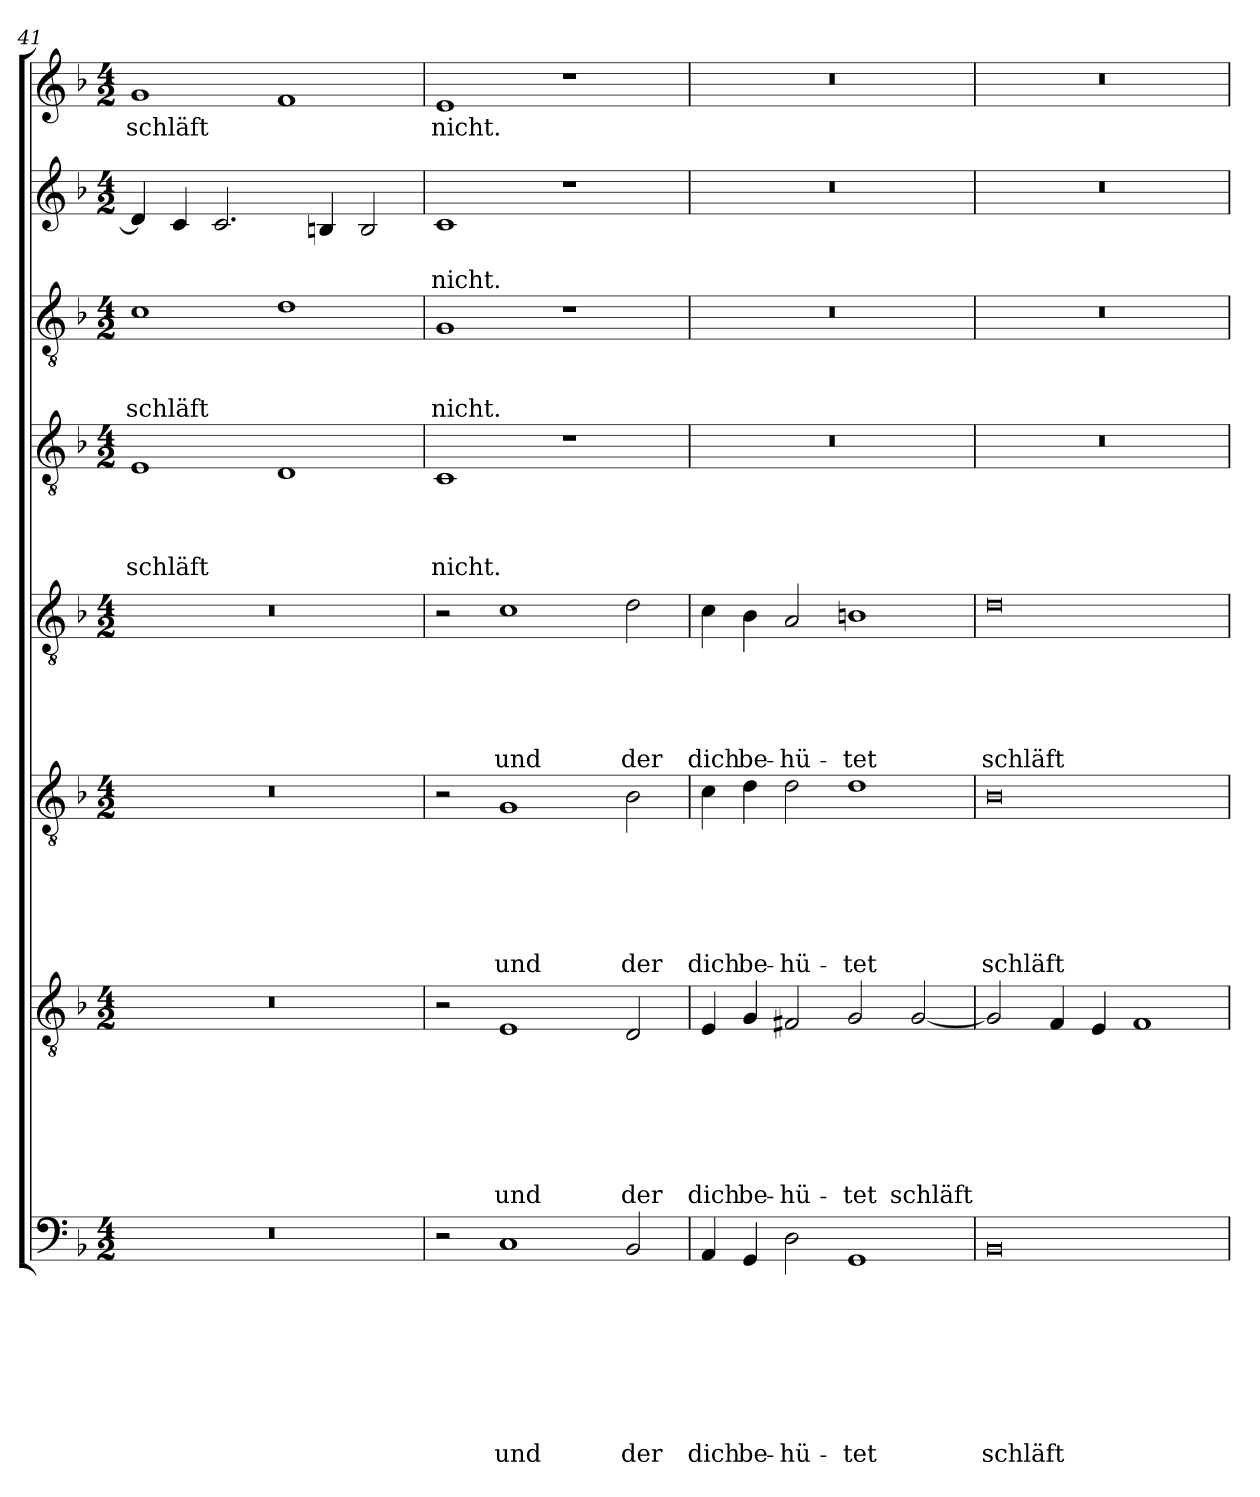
**kern	**text	**text	**text	**text	**text	**text	**text	**text	**kern	**text	**text	**text	**text	**text	**text	**text	**kern	**text	**text	**text	**text	**text	**text	**kern	**text	**text	**text	**text	**text	**kern	**text	**text	**text	**text	**kern	**text	**text	**text	**kern	**text	**text	**kern	**text
*part8	*part8	*part8	*part8	*part8	*part8	*part8	*part8	*part8	*part7	*part7	*part7	*part7	*part7	*part7	*part7	*part7	*part6	*part6	*part6	*part6	*part6	*part6	*part6	*part5	*part5	*part5	*part5	*part5	*part5	*part4	*part4	*part4	*part4	*part4	*part3	*part3	*part3	*part3	*part2	*part2	*part2	*part1	*part1
*staff8	*staff8	*staff8	*staff8	*staff8	*staff8	*staff8	*staff8	*staff8	*staff7	*staff7	*staff7	*staff7	*staff7	*staff7	*staff7	*staff7	*staff6	*staff6	*staff6	*staff6	*staff6	*staff6	*staff6	*staff5	*staff5	*staff5	*staff5	*staff5	*staff5	*staff4	*staff4	*staff4	*staff4	*staff4	*staff3	*staff3	*staff3	*staff3	*staff2	*staff2	*staff2	*staff1	*staff1
*clefF4	*	*	*	*	*	*	*	*	*clefGv2	*	*	*	*	*	*	*	*clefGv2	*	*	*	*	*	*	*clefGv2	*	*	*	*	*	*clefGv2	*	*	*	*	*clefGv2	*	*	*	*clefG2	*	*	*clefG2	*
*k[b-]	*	*	*	*	*	*	*	*	*k[b-]	*	*	*	*	*	*	*	*k[b-]	*	*	*	*	*	*	*k[b-]	*	*	*	*	*	*k[b-]	*	*	*	*	*k[b-]	*	*	*	*k[b-]	*	*	*k[b-]	*
*d:	*	*	*	*	*	*	*	*	*d:	*	*	*	*	*	*	*	*d:	*	*	*	*	*	*	*d:	*	*	*	*	*	*d:	*	*	*	*	*d:	*	*	*	*d:	*	*	*d:	*
*M4/2	*	*	*	*	*	*	*	*	*M4/2	*	*	*	*	*	*	*	*M4/2	*	*	*	*	*	*	*M4/2	*	*	*	*	*	*M4/2	*	*	*	*	*M4/2	*	*	*	*M4/2	*	*	*M4/2	*
=41	=41	=41	=41	=41	=41	=41	=41	=41	=41	=41	=41	=41	=41	=41	=41	=41	=41	=41	=41	=41	=41	=41	=41	=41	=41	=41	=41	=41	=41	=41	=41	=41	=41	=41	=41	=41	=41	=41	=41	=41	=41	=41	=41
0r	.	.	.	.	.	.	.	.	0r	.	.	.	.	.	.	.	0r	.	.	.	.	.	.	0r	.	.	.	.	.	1E	.	.	.	schläft	1c	.	.	schläft	4d/]	.	.	1g	schläft
.	.	.	.	.	.	.	.	.	.	.	.	.	.	.	.	.	.	.	.	.	.	.	.	.	.	.	.	.	.	.	.	.	.	.	.	.	.	.	4c/	.	.	.	.
.	.	.	.	.	.	.	.	.	.	.	.	.	.	.	.	.	.	.	.	.	.	.	.	.	.	.	.	.	.	.	.	.	.	.	.	.	.	.	2.c/	.	.	.	.
.	.	.	.	.	.	.	.	.	.	.	.	.	.	.	.	.	.	.	.	.	.	.	.	.	.	.	.	.	.	1D	.	.	.	.	1d	.	.	.	.	.	.	1f	.
.	.	.	.	.	.	.	.	.	.	.	.	.	.	.	.	.	.	.	.	.	.	.	.	.	.	.	.	.	.	.	.	.	.	.	.	.	.	.	4Bn/	.	.	.	.
.	.	.	.	.	.	.	.	.	.	.	.	.	.	.	.	.	.	.	.	.	.	.	.	.	.	.	.	.	.	.	.	.	.	.	.	.	.	.	2B/	.	.	.	.
=42	=42	=42	=42	=42	=42	=42	=42	=42	=42	=42	=42	=42	=42	=42	=42	=42	=42	=42	=42	=42	=42	=42	=42	=42	=42	=42	=42	=42	=42	=42	=42	=42	=42	=42	=42	=42	=42	=42	=42	=42	=42	=42	=42
2r	.	.	.	.	.	.	.	.	2r	.	.	.	.	.	.	.	2r	.	.	.	.	.	.	2r	.	.	.	.	.	1C	.	.	.	nicht.	1G	.	.	nicht.	1c	.	nicht.	1e	nicht.
1C	.	.	.	.	.	.	.	und	1E	.	.	.	.	.	.	und	1G	.	.	.	.	.	und	1c	.	.	.	.	und	.	.	.	.	.	.	.	.	.	.	.	.	.	.
.	.	.	.	.	.	.	.	.	.	.	.	.	.	.	.	.	.	.	.	.	.	.	.	.	.	.	.	.	.	1r	.	.	.	.	1r	.	.	.	1r	.	.	1r	.
2BB-/	.	.	.	.	.	.	.	der	2D/	.	.	.	.	.	.	der	2B-\	.	.	.	.	.	der	2d\	.	.	.	.	der	.	.	.	.	.	.	.	.	.	.	.	.	.	.
=43	=43	=43	=43	=43	=43	=43	=43	=43	=43	=43	=43	=43	=43	=43	=43	=43	=43	=43	=43	=43	=43	=43	=43	=43	=43	=43	=43	=43	=43	=43	=43	=43	=43	=43	=43	=43	=43	=43	=43	=43	=43	=43	=43
4AA/	.	.	.	.	.	.	.	dich	4E/	.	.	.	.	.	.	dich	4c\	.	.	.	.	.	dich	4c\	.	.	.	.	dich	0r	.	.	.	.	0r	.	.	.	0r	.	.	0r	.
4GG/	.	.	.	.	.	.	.	be-	4G/	.	.	.	.	.	.	be-	4d\	.	.	.	.	.	be-	4B-\	.	.	.	.	be-	.	.	.	.	.	.	.	.	.	.	.	.	.	.
2D\	.	.	.	.	.	.	.	-hü-	2F#X/	.	.	.	.	.	.	-hü-	2d\	.	.	.	.	.	-hü-	2A/	.	.	.	.	-hü-	.	.	.	.	.	.	.	.	.	.	.	.	.	.
1GG	.	.	.	.	.	.	.	-tet	2G/	.	.	.	.	.	.	-tet	1d	.	.	.	.	.	-tet	1Bn	.	.	.	.	-tet	.	.	.	.	.	.	.	.	.	.	.	.	.	.
.	.	.	.	.	.	.	.	.	[2G/	.	.	.	.	.	.	schläft	.	.	.	.	.	.	.	.	.	.	.	.	.	.	.	.	.	.	.	.	.	.	.	.	.	.	.
!!LO:LB:g=z
=44	=44	=44	=44	=44	=44	=44	=44	=44	=44	=44	=44	=44	=44	=44	=44	=44	=44	=44	=44	=44	=44	=44	=44	=44	=44	=44	=44	=44	=44	=44	=44	=44	=44	=44	=44	=44	=44	=44	=44	=44	=44	=44	=44
0BB-	.	.	.	.	.	.	.	schläft	2G/]	.	.	.	.	.	.	.	0B-	.	.	.	.	.	schläft	0d	.	.	.	.	schläft	0r	.	.	.	.	0r	.	.	.	0r	.	.	0r	.
.	.	.	.	.	.	.	.	.	4F/	.	.	.	.	.	.	.	.	.	.	.	.	.	.	.	.	.	.	.	.	.	.	.	.	.	.	.	.	.	.	.	.	.	.
.	.	.	.	.	.	.	.	.	4E/	.	.	.	.	.	.	.	.	.	.	.	.	.	.	.	.	.	.	.	.	.	.	.	.	.	.	.	.	.	.	.	.	.	.
.	.	.	.	.	.	.	.	.	1F	.	.	.	.	.	.	.	.	.	.	.	.	.	.	.	.	.	.	.	.	.	.	.	.	.	.	.	.	.	.	.	.	.	.
=	=	=	=	=	=	=	=	=	=	=	=	=	=	=	=	=	=	=	=	=	=	=	=	=	=	=	=	=	=	=	=	=	=	=	=	=	=	=	=	=	=	=	=
*-	*-	*-	*-	*-	*-	*-	*-	*-	*-	*-	*-	*-	*-	*-	*-	*-	*-	*-	*-	*-	*-	*-	*-	*-	*-	*-	*-	*-	*-	*-	*-	*-	*-	*-	*-	*-	*-	*-	*-	*-	*-	*-	*-
